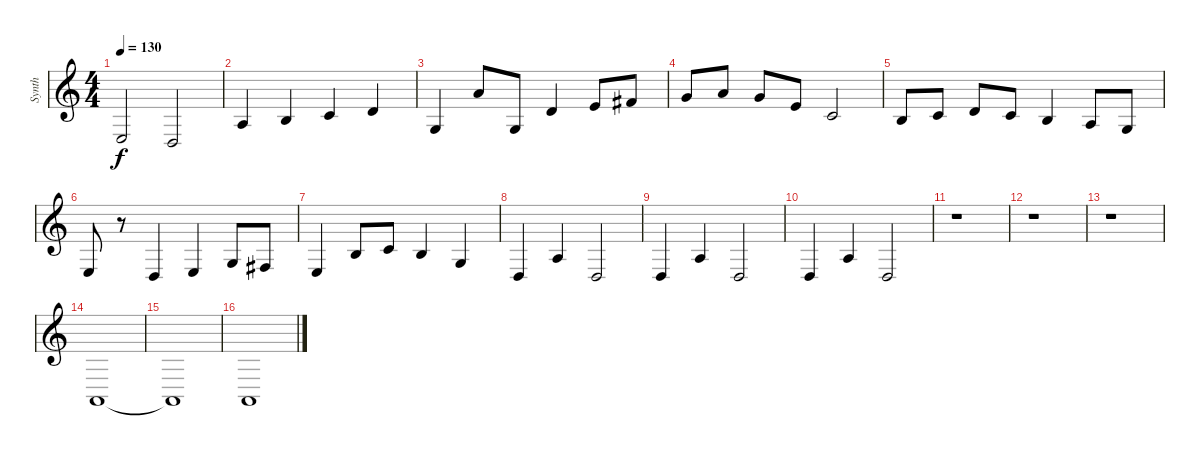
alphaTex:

\track ("Synth" "Synth") {instrument electricpiano2}
\staff {score}
\tuning (E4 B3 G3 D3 A2 E2) {hide}
\ts (4 4)
\tempo 130
\clef g2
\ks c
2.4.2{dy f} 0.4.2 |
2.3.4 0.2.4 1.2.4 3.2.4 |
0.3.4 5.1.8 0.3.8 3.2.4 0.1.8 2.1.8 |
3.1.8 5.1.8 3.1.8 0.1.8 1.2.2 |
0.2.8 1.2.8 3.2.8 1.2.8 0.2.4 2.3.8 0.3.8 |
2.4.8 r.8 0.4.4 2.4.4 0.3.8 4.4.8 |
2.4.4 0.2.8 1.2.8 0.2.4 0.3.4 |
0.4.4 2.3.4 0.4.2 |
0.4.4 2.3.4 0.4.2 |
0.4.4 2.3.4 0.4.2 |
r.1 |
r.1 |
r.1 |
0.5.1 |
0.5{t}.1 |
0.5.1
